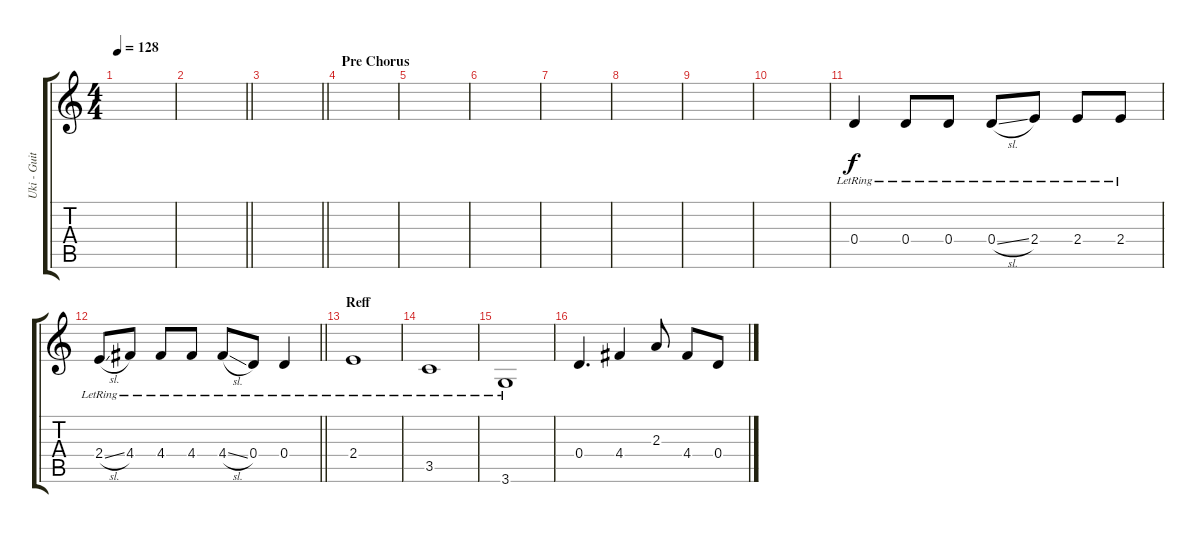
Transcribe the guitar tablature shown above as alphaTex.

\track ("Uki - Guitar 1" "Uki - Guit") {instrument overdrivenguitar}
\staff {score tabs}
\tuning (E4 B3 G3 D3 A2 E2) {hide}
\ts (4 4)
\tempo 128
\clef g2
\ks c
|
\barLineRight lightlight
|
\barLineRight lightlight
|
\section ("" "Pre Chorus")
|
|
|
|
|
|
|
0.4{lr}.4 0.4{lr}.8 0.4{lr}.8 0.4{sl lr}.8 2.4{lr}.8 2.4{lr}.8 2.4{lr}.8 |
\barLineRight lightlight
2.4{sl lr}.8 4.4{lr}.8 4.4{lr}.8 4.4{lr}.8 4.4{sl lr}.8 0.4{lr}.8 0.4{lr}.4 |
\section ("" "Reff")
2.4{lr}.1 |
3.5{lr}.1 |
3.6{lr}.1 |
0.4.4{d} 4.4.4 2.3.8 4.4.8 0.4.8
